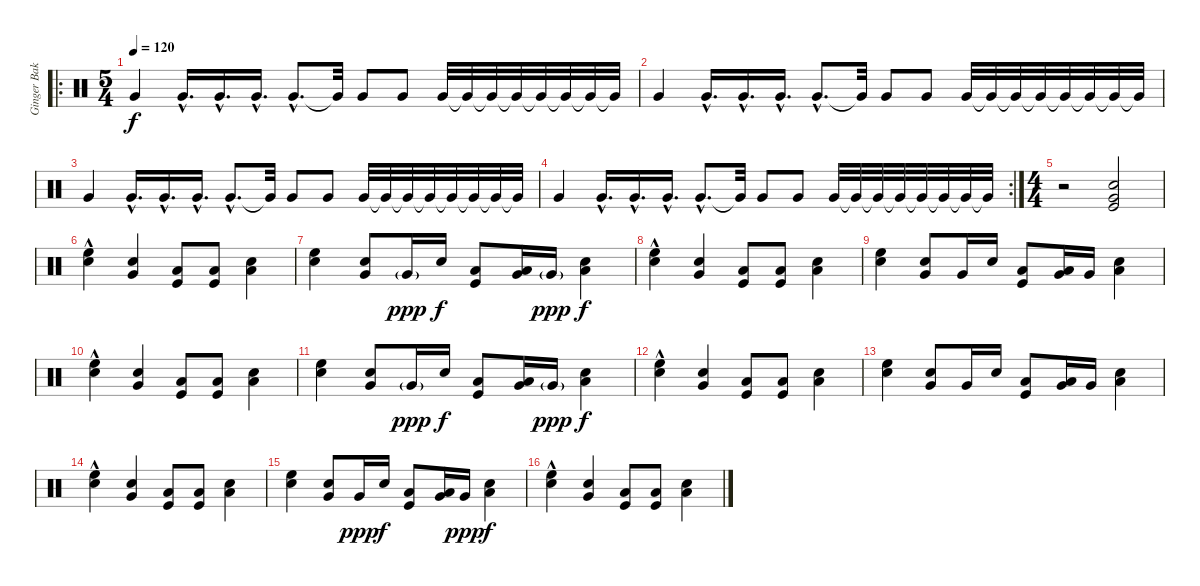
\track ("Ginger Baker" "Ginger Bak") {instrument percussion}
\staff {score}
\articulation defaults
\ro
\ts (5 4)
\tempo 120
\clef neutral
\ks c "Very Low Tom (hit)".4{dy f} "Very Low Tom (hit)"{hac}.16{d} "Very Low Tom (hit)"{hac}.16{d} "Very Low Tom (hit)"{hac}.16{d} "Very Low Tom (hit)"{hac}.8{d} "Very Low Tom (hit)"{t}.32 "Very Low Tom (hit)".8 "Very Low Tom (hit)".8 "Very Low Tom (hit)".32 "Very Low Tom (hit)"{t}.32 "Very Low Tom (hit)"{t}.32 "Very Low Tom (hit)"{t}.32 "Very Low Tom (hit)"{t}.32 "Very Low Tom (hit)"{t}.32 "Very Low Tom (hit)"{t}.32 "Very Low Tom (hit)"{t}.32
|
"Very Low Tom (hit)".4 "Very Low Tom (hit)"{hac}.16{d} "Very Low Tom (hit)"{hac}.16{d} "Very Low Tom (hit)"{hac}.16{d} "Very Low Tom (hit)"{hac}.8{d} "Very Low Tom (hit)"{t}.32 "Very Low Tom (hit)".8 "Very Low Tom (hit)".8 "Very Low Tom (hit)".32 "Very Low Tom (hit)"{t}.32 "Very Low Tom (hit)"{t}.32 "Very Low Tom (hit)"{t}.32 "Very Low Tom (hit)"{t}.32 "Very Low Tom (hit)"{t}.32 "Very Low Tom (hit)"{t}.32 "Very Low Tom (hit)"{t}.32 |
"Very Low Tom (hit)".4 "Very Low Tom (hit)"{hac}.16{d} "Very Low Tom (hit)"{hac}.16{d} "Very Low Tom (hit)"{hac}.16{d} "Very Low Tom (hit)"{hac}.8{d} "Very Low Tom (hit)"{t}.32 "Very Low Tom (hit)".8 "Very Low Tom (hit)".8 "Very Low Tom (hit)".32 "Very Low Tom (hit)"{t}.32 "Very Low Tom (hit)"{t}.32 "Very Low Tom (hit)"{t}.32 "Very Low Tom (hit)"{t}.32 "Very Low Tom (hit)"{t}.32 "Very Low Tom (hit)"{t}.32 "Very Low Tom (hit)"{t}.32 |
\rc 2 "Very Low Tom (hit)".4 "Very Low Tom (hit)"{hac}.16{d} "Very Low Tom (hit)"{hac}.16{d} "Very Low Tom (hit)"{hac}.16{d} "Very Low Tom (hit)"{hac}.8{d} "Very Low Tom (hit)"{t}.32 "Very Low Tom (hit)".8 "Very Low Tom (hit)".8 "Very Low Tom (hit)".32 "Very Low Tom (hit)"{t}.32 "Very Low Tom (hit)"{t}.32 "Very Low Tom (hit)"{t}.32 "Very Low Tom (hit)"{t}.32 "Very Low Tom (hit)"{t}.32 "Very Low Tom (hit)"{t}.32 "Very Low Tom (hit)"{t}.32
|
\ts (4 4)
r.2 ("Snare (hit) 2" "Very Low Tom (hit)" "Kick (hit)").2 |
("Electric Snare (hit)"{hac} "High Floor Tom (hit)").4 ("Electric Snare (hit)" "Very Low Tom (hit)").4 ("Low Tom (hit)" "Kick (hit)").8 ("Low Tom (hit)" "Kick (hit)").8 ("Snare (hit) 2" "Low Tom (hit)").4 |
("Electric Snare (hit)" "High Floor Tom (hit)").4 ("Electric Snare (hit)" "Very Low Tom (hit)").8 "Very Low Tom (hit)"{g}.16{dy ppp} "Electric Snare (hit)".16{dy f} ("Low Tom (hit)" "Kick (hit)").8 ("Low Tom (hit)" "Very Low Tom (hit)").16 "Very Low Tom (hit)"{g}.16{dy ppp} ("Snare (hit) 2" "Low Tom (hit)").4{dy f} |
("Electric Snare (hit)"{hac} "High Floor Tom (hit)").4 ("Electric Snare (hit)" "Very Low Tom (hit)").4 ("Low Tom (hit)" "Kick (hit)").8 ("Low Tom (hit)" "Kick (hit)").8 ("Snare (hit) 2" "Low Tom (hit)").4 |
("Electric Snare (hit)" "High Floor Tom (hit)").4 ("Electric Snare (hit)" "Very Low Tom (hit)").8 "Very Low Tom (hit)".16 "Electric Snare (hit)".16 ("Low Tom (hit)" "Kick (hit)").8 ("Low Tom (hit)" "Very Low Tom (hit)").16 "Very Low Tom (hit)".16 ("Snare (hit) 2" "Low Tom (hit)").4 |
("Electric Snare (hit)"{hac} "High Floor Tom (hit)").4 ("Electric Snare (hit)" "Very Low Tom (hit)").4 ("Low Tom (hit)" "Kick (hit)").8 ("Low Tom (hit)" "Kick (hit)").8 ("Snare (hit) 2" "Low Tom (hit)").4 |
("Electric Snare (hit)" "High Floor Tom (hit)").4 ("Electric Snare (hit)" "Very Low Tom (hit)").8 "Very Low Tom (hit)"{g}.16{dy ppp} "Electric Snare (hit)".16{dy f} ("Low Tom (hit)" "Kick (hit)").8 ("Low Tom (hit)" "Very Low Tom (hit)").16 "Very Low Tom (hit)"{g}.16{dy ppp} ("Snare (hit) 2" "Low Tom (hit)").4{dy f} |
("Electric Snare (hit)"{hac} "High Floor Tom (hit)").4 ("Electric Snare (hit)" "Very Low Tom (hit)").4 ("Low Tom (hit)" "Kick (hit)").8 ("Low Tom (hit)" "Kick (hit)").8 ("Snare (hit) 2" "Low Tom (hit)").4 |
("Electric Snare (hit)" "High Floor Tom (hit)").4 ("Electric Snare (hit)" "Very Low Tom (hit)").8 "Very Low Tom (hit)".16 "Electric Snare (hit)".16 ("Low Tom (hit)" "Kick (hit)").8 ("Low Tom (hit)" "Very Low Tom (hit)").16 "Very Low Tom (hit)".16 ("Snare (hit) 2" "Low Tom (hit)").4 |
("Electric Snare (hit)"{hac} "High Floor Tom (hit)").4 ("Electric Snare (hit)" "Very Low Tom (hit)").4 ("Low Tom (hit)" "Kick (hit)").8 ("Low Tom (hit)" "Kick (hit)").8 ("Snare (hit) 2" "Low Tom (hit)").4 |
("Electric Snare (hit)" "High Floor Tom (hit)").4 ("Electric Snare (hit)" "Very Low Tom (hit)").8 "Very Low Tom (hit)".16{dy ppp} "Electric Snare (hit)".16{dy f} ("Low Tom (hit)" "Kick (hit)").8 ("Low Tom (hit)" "Very Low Tom (hit)").16 "Very Low Tom (hit)".16{dy ppp} ("Snare (hit) 2" "Low Tom (hit)").4{dy f} |
("Electric Snare (hit)"{hac} "High Floor Tom (hit)").4 ("Electric Snare (hit)" "Very Low Tom (hit)").4 ("Low Tom (hit)" "Kick (hit)").8 ("Low Tom (hit)" "Kick (hit)").8 ("Snare (hit) 2" "Low Tom (hit)").4
